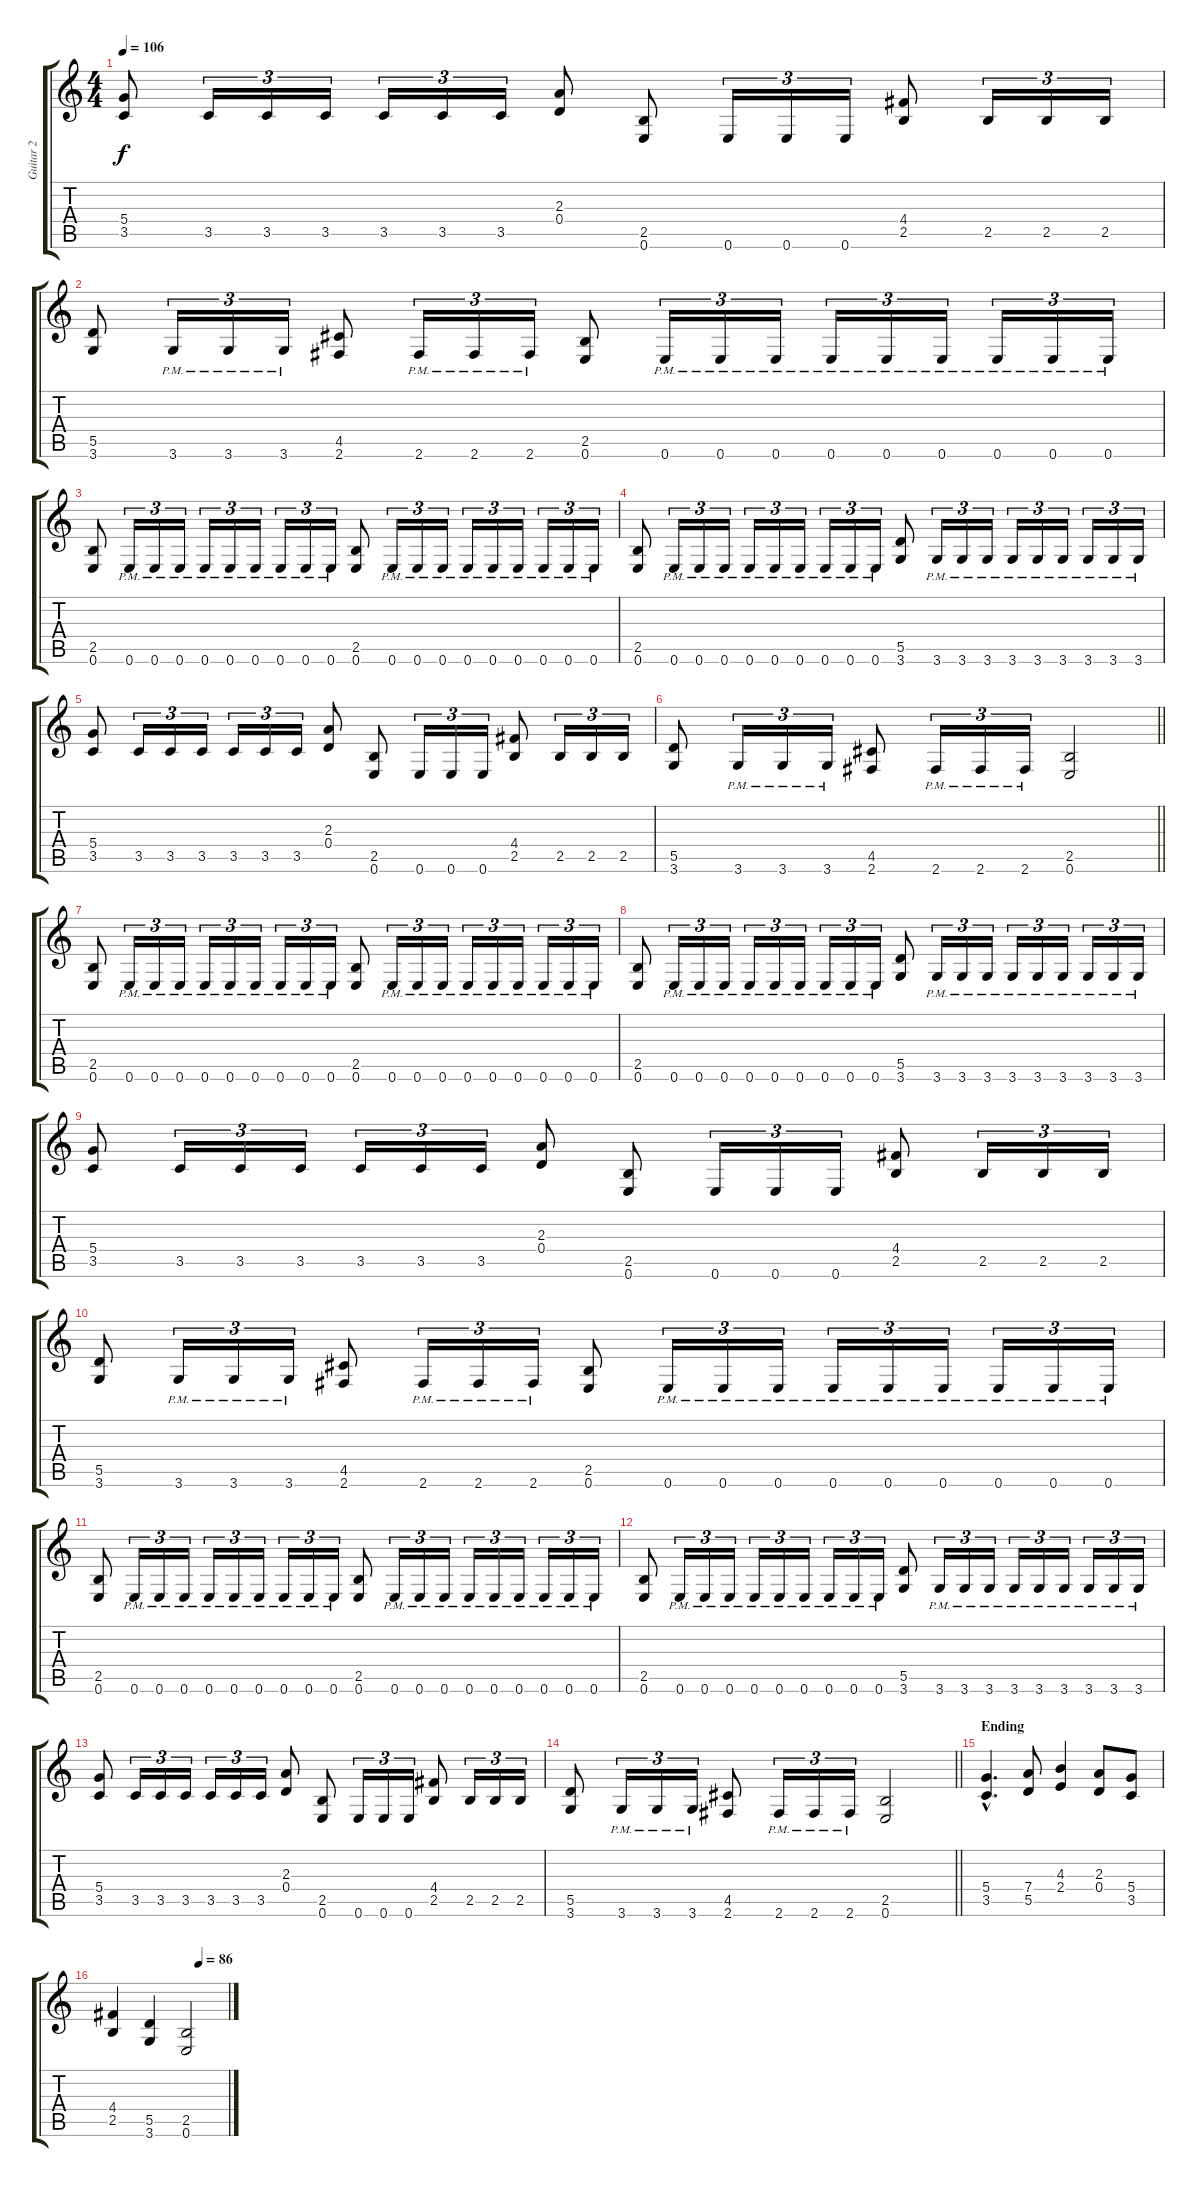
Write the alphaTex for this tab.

\track ("Guitar 2" "Guitar 2") {instrument distortionguitar}
\staff {score tabs}
\tuning (E4 B3 G3 D3 A2 E2) {hide}
\ts (4 4)
\tempo 106
\clef g2
\ks c
(5.4 3.5).8{dy f} 3.5.16{tu (3 2)} 3.5.16{tu (3 2)} 3.5.16{tu (3 2)} 3.5.16{tu (3 2)} 3.5.16{tu (3 2)} 3.5.16{tu (3 2)} (2.3 0.4).8 (2.5 0.6).8 0.6.16{tu (3 2)} 0.6.16{tu (3 2)} 0.6.16{tu (3 2)} (4.4 2.5).8 2.5.16{tu (3 2)} 2.5.16{tu (3 2)} 2.5.16{tu (3 2)} |
(5.5 3.6).8 3.6{pm}.16{tu (3 2)} 3.6{pm}.16{tu (3 2)} 3.6{pm}.16{tu (3 2)} (4.5 2.6).8 2.6{pm}.16{tu (3 2)} 2.6{pm}.16{tu (3 2)} 2.6{pm}.16{tu (3 2)} (2.5 0.6).8 0.6{pm}.16{tu (3 2)} 0.6{pm}.16{tu (3 2)} 0.6{pm}.16{tu (3 2)} 0.6{pm}.16{tu (3 2)} 0.6{pm}.16{tu (3 2)} 0.6{pm}.16{tu (3 2)} 0.6{pm}.16{tu (3 2)} 0.6{pm}.16{tu (3 2)} 0.6{pm}.16{tu (3 2)} |
(2.5 0.6).8 0.6{pm}.16{tu (3 2)} 0.6{pm}.16{tu (3 2)} 0.6{pm}.16{tu (3 2)} 0.6{pm}.16{tu (3 2)} 0.6{pm}.16{tu (3 2)} 0.6{pm}.16{tu (3 2)} 0.6{pm}.16{tu (3 2)} 0.6{pm}.16{tu (3 2)} 0.6{pm}.16{tu (3 2)} (2.5 0.6).8 0.6{pm}.16{tu (3 2)} 0.6{pm}.16{tu (3 2)} 0.6{pm}.16{tu (3 2)} 0.6{pm}.16{tu (3 2)} 0.6{pm}.16{tu (3 2)} 0.6{pm}.16{tu (3 2)} 0.6{pm}.16{tu (3 2)} 0.6{pm}.16{tu (3 2)} 0.6{pm}.16{tu (3 2)} |
(2.5 0.6).8 0.6{pm}.16{tu (3 2)} 0.6{pm}.16{tu (3 2)} 0.6{pm}.16{tu (3 2)} 0.6{pm}.16{tu (3 2)} 0.6{pm}.16{tu (3 2)} 0.6{pm}.16{tu (3 2)} 0.6{pm}.16{tu (3 2)} 0.6{pm}.16{tu (3 2)} 0.6{pm}.16{tu (3 2)} (5.5 3.6).8 3.6{pm}.16{tu (3 2)} 3.6{pm}.16{tu (3 2)} 3.6{pm}.16{tu (3 2)} 3.6{pm}.16{tu (3 2)} 3.6{pm}.16{tu (3 2)} 3.6{pm}.16{tu (3 2)} 3.6{pm}.16{tu (3 2)} 3.6{pm}.16{tu (3 2)} 3.6{pm}.16{tu (3 2)} |
(5.4 3.5).8 3.5.16{tu (3 2)} 3.5.16{tu (3 2)} 3.5.16{tu (3 2)} 3.5.16{tu (3 2)} 3.5.16{tu (3 2)} 3.5.16{tu (3 2)} (2.3 0.4).8 (2.5 0.6).8 0.6.16{tu (3 2)} 0.6.16{tu (3 2)} 0.6.16{tu (3 2)} (4.4 2.5).8 2.5.16{tu (3 2)} 2.5.16{tu (3 2)} 2.5.16{tu (3 2)} |
\barLineRight lightlight
(5.5 3.6).8 3.6{pm}.16{tu (3 2)} 3.6{pm}.16{tu (3 2)} 3.6{pm}.16{tu (3 2)} (4.5 2.6).8 2.6{pm}.16{tu (3 2)} 2.6{pm}.16{tu (3 2)} 2.6{pm}.16{tu (3 2)} (2.5 0.6).2 |
\section ("" "")
(2.5 0.6).8 0.6{pm}.16{tu (3 2)} 0.6{pm}.16{tu (3 2)} 0.6{pm}.16{tu (3 2)} 0.6{pm}.16{tu (3 2)} 0.6{pm}.16{tu (3 2)} 0.6{pm}.16{tu (3 2)} 0.6{pm}.16{tu (3 2)} 0.6{pm}.16{tu (3 2)} 0.6{pm}.16{tu (3 2)} (2.5 0.6).8 0.6{pm}.16{tu (3 2)} 0.6{pm}.16{tu (3 2)} 0.6{pm}.16{tu (3 2)} 0.6{pm}.16{tu (3 2)} 0.6{pm}.16{tu (3 2)} 0.6{pm}.16{tu (3 2)} 0.6{pm}.16{tu (3 2)} 0.6{pm}.16{tu (3 2)} 0.6{pm}.16{tu (3 2)} |
(2.5 0.6).8 0.6{pm}.16{tu (3 2)} 0.6{pm}.16{tu (3 2)} 0.6{pm}.16{tu (3 2)} 0.6{pm}.16{tu (3 2)} 0.6{pm}.16{tu (3 2)} 0.6{pm}.16{tu (3 2)} 0.6{pm}.16{tu (3 2)} 0.6{pm}.16{tu (3 2)} 0.6{pm}.16{tu (3 2)} (5.5 3.6).8 3.6{pm}.16{tu (3 2)} 3.6{pm}.16{tu (3 2)} 3.6{pm}.16{tu (3 2)} 3.6{pm}.16{tu (3 2)} 3.6{pm}.16{tu (3 2)} 3.6{pm}.16{tu (3 2)} 3.6{pm}.16{tu (3 2)} 3.6{pm}.16{tu (3 2)} 3.6{pm}.16{tu (3 2)} |
(5.4 3.5).8 3.5.16{tu (3 2)} 3.5.16{tu (3 2)} 3.5.16{tu (3 2)} 3.5.16{tu (3 2)} 3.5.16{tu (3 2)} 3.5.16{tu (3 2)} (2.3 0.4).8 (2.5 0.6).8 0.6.16{tu (3 2)} 0.6.16{tu (3 2)} 0.6.16{tu (3 2)} (4.4 2.5).8 2.5.16{tu (3 2)} 2.5.16{tu (3 2)} 2.5.16{tu (3 2)} |
(5.5 3.6).8 3.6{pm}.16{tu (3 2)} 3.6{pm}.16{tu (3 2)} 3.6{pm}.16{tu (3 2)} (4.5 2.6).8 2.6{pm}.16{tu (3 2)} 2.6{pm}.16{tu (3 2)} 2.6{pm}.16{tu (3 2)} (2.5 0.6).8 0.6{pm}.16{tu (3 2)} 0.6{pm}.16{tu (3 2)} 0.6{pm}.16{tu (3 2)} 0.6{pm}.16{tu (3 2)} 0.6{pm}.16{tu (3 2)} 0.6{pm}.16{tu (3 2)} 0.6{pm}.16{tu (3 2)} 0.6{pm}.16{tu (3 2)} 0.6{pm}.16{tu (3 2)} |
(2.5 0.6).8 0.6{pm}.16{tu (3 2)} 0.6{pm}.16{tu (3 2)} 0.6{pm}.16{tu (3 2)} 0.6{pm}.16{tu (3 2)} 0.6{pm}.16{tu (3 2)} 0.6{pm}.16{tu (3 2)} 0.6{pm}.16{tu (3 2)} 0.6{pm}.16{tu (3 2)} 0.6{pm}.16{tu (3 2)} (2.5 0.6).8 0.6{pm}.16{tu (3 2)} 0.6{pm}.16{tu (3 2)} 0.6{pm}.16{tu (3 2)} 0.6{pm}.16{tu (3 2)} 0.6{pm}.16{tu (3 2)} 0.6{pm}.16{tu (3 2)} 0.6{pm}.16{tu (3 2)} 0.6{pm}.16{tu (3 2)} 0.6{pm}.16{tu (3 2)} |
(2.5 0.6).8 0.6{pm}.16{tu (3 2)} 0.6{pm}.16{tu (3 2)} 0.6{pm}.16{tu (3 2)} 0.6{pm}.16{tu (3 2)} 0.6{pm}.16{tu (3 2)} 0.6{pm}.16{tu (3 2)} 0.6{pm}.16{tu (3 2)} 0.6{pm}.16{tu (3 2)} 0.6{pm}.16{tu (3 2)} (5.5 3.6).8 3.6{pm}.16{tu (3 2)} 3.6{pm}.16{tu (3 2)} 3.6{pm}.16{tu (3 2)} 3.6{pm}.16{tu (3 2)} 3.6{pm}.16{tu (3 2)} 3.6{pm}.16{tu (3 2)} 3.6{pm}.16{tu (3 2)} 3.6{pm}.16{tu (3 2)} 3.6{pm}.16{tu (3 2)} |
(5.4 3.5).8 3.5.16{tu (3 2)} 3.5.16{tu (3 2)} 3.5.16{tu (3 2)} 3.5.16{tu (3 2)} 3.5.16{tu (3 2)} 3.5.16{tu (3 2)} (2.3 0.4).8 (2.5 0.6).8 0.6.16{tu (3 2)} 0.6.16{tu (3 2)} 0.6.16{tu (3 2)} (4.4 2.5).8 2.5.16{tu (3 2)} 2.5.16{tu (3 2)} 2.5.16{tu (3 2)} |
\barLineRight lightlight
(5.5 3.6).8 3.6{pm}.16{tu (3 2)} 3.6{pm}.16{tu (3 2)} 3.6{pm}.16{tu (3 2)} (4.5 2.6).8 2.6{pm}.16{tu (3 2)} 2.6{pm}.16{tu (3 2)} 2.6{pm}.16{tu (3 2)} (2.5 0.6).2 |
\section ("" "Ending")
(5.4{hac} 3.5{hac}).4{d} (7.4 5.5).8 (4.3 2.4).4 (2.3 0.4).8 (5.4 3.5).8 |
\tempo (86 0.75)
(4.4 2.5).4 (5.5 3.6).4 (2.5 0.6).2
